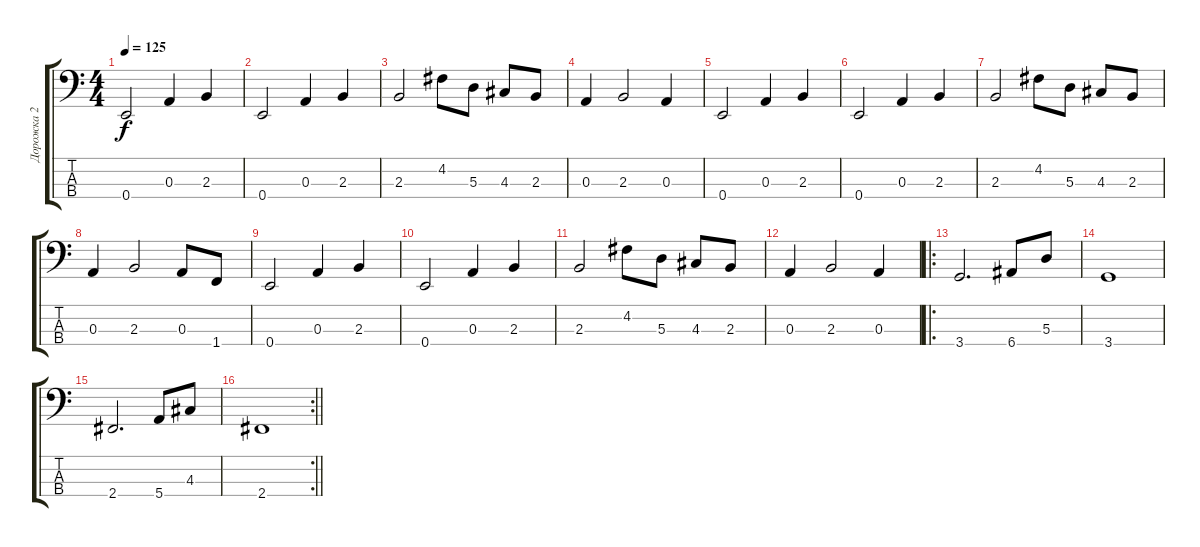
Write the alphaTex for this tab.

\track ("Дорожка 2" "Дорожка 2") {instrument slapbass2}
\staff {score tabs}
\tuning (G2 D2 A1 E1) {hide}
\ts (4 4)
\tempo 125
\clef f4
\ks c
0.4.2{dy f} 0.3.4 2.3.4 |
0.4.2 0.3.4 2.3.4 |
2.3.2 4.2.8 5.3.8 4.3.8 2.3.8 |
0.3.4 2.3.2 0.3.4 |
0.4.2 0.3.4 2.3.4 |
0.4.2 0.3.4 2.3.4 |
2.3.2 4.2.8 5.3.8 4.3.8 2.3.8 |
0.3.4 2.3.2 0.3.8 1.4.8 |
0.4.2 0.3.4 2.3.4 |
0.4.2 0.3.4 2.3.4 |
2.3.2 4.2.8 5.3.8 4.3.8 2.3.8 |
0.3.4 2.3.2 0.3.4 |
\ro
3.4.2{d} 6.4.8 5.3.8 |
3.4.1 |
2.4.2{d} 5.4.8 4.3.8 |
\rc 2
\barLineRight lightlight
2.4.1
